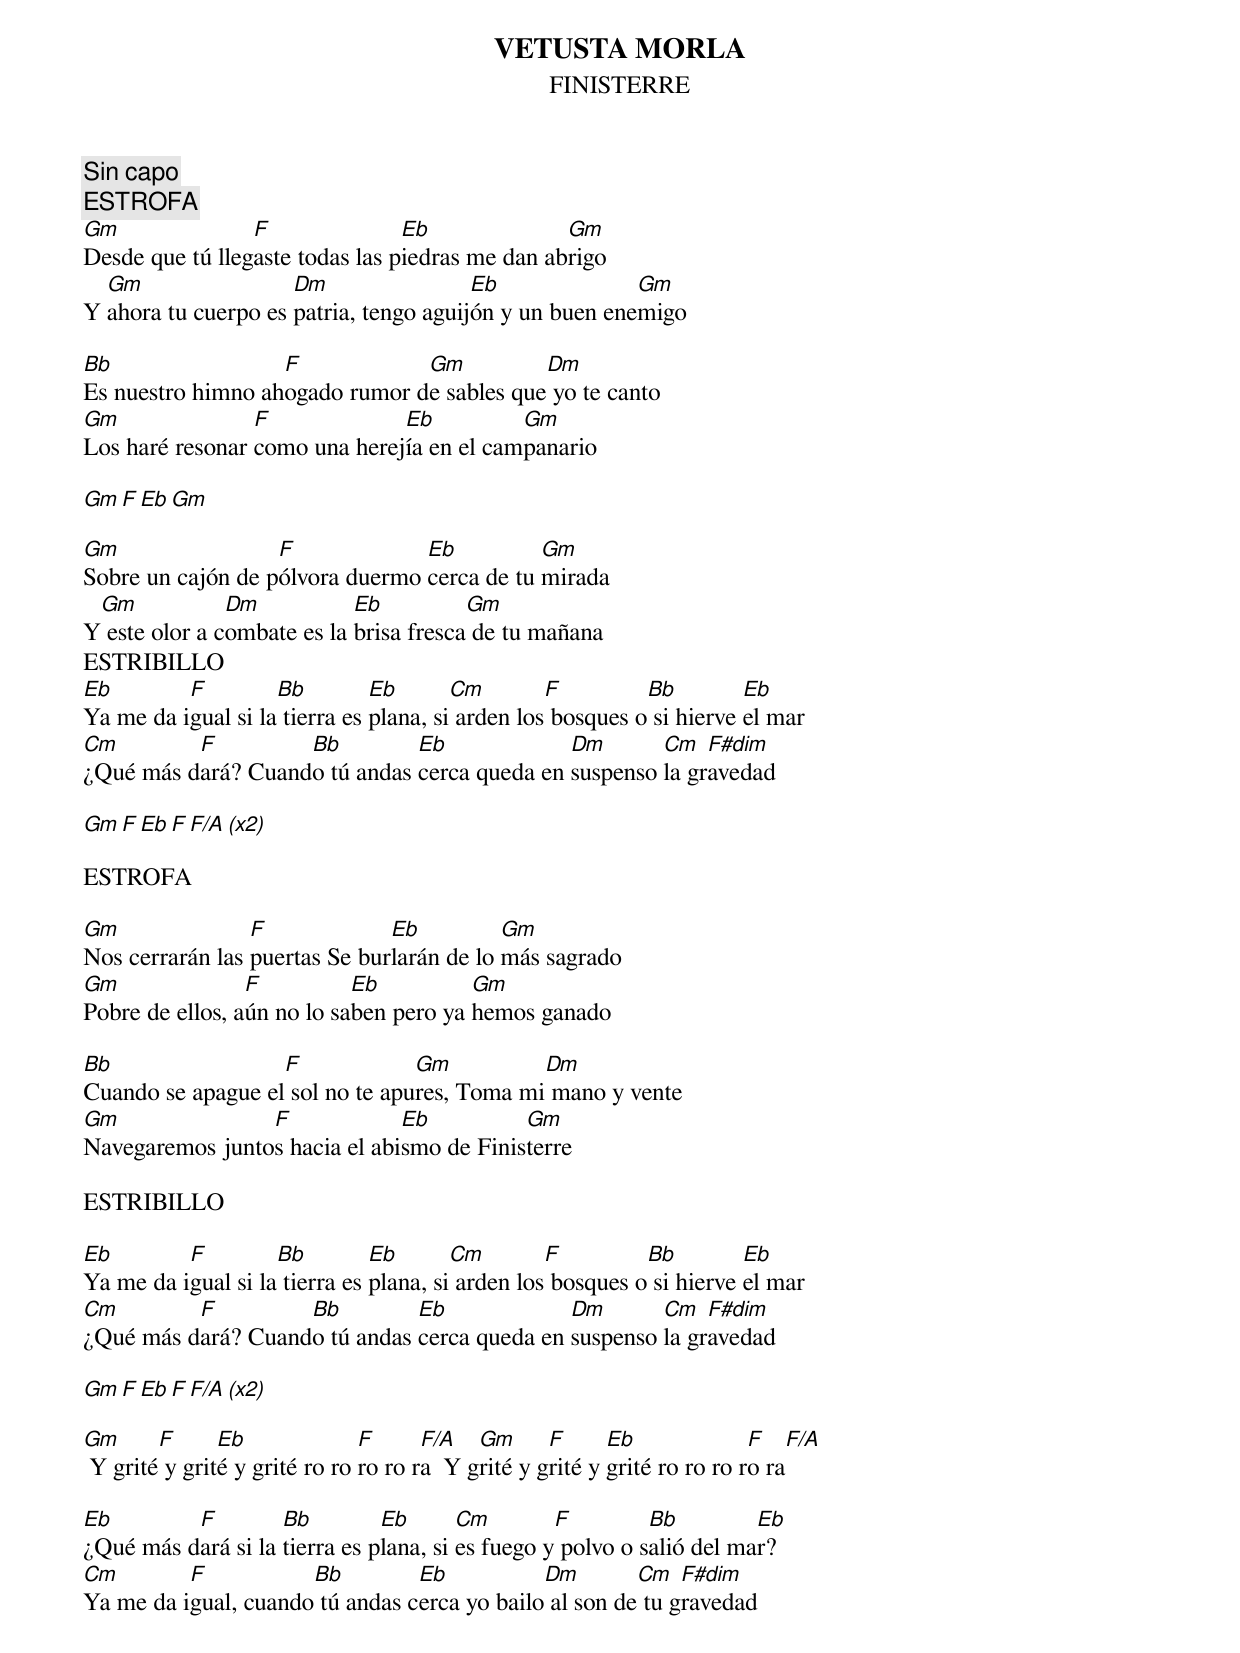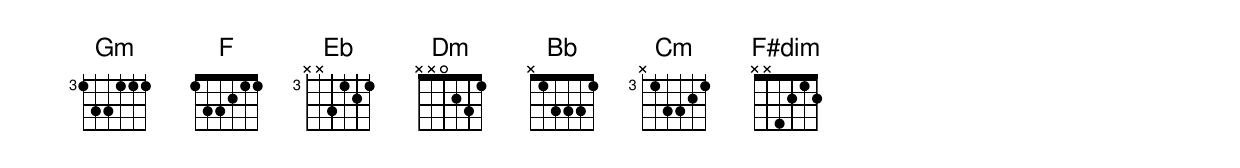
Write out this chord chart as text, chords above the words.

VETUSTA MORLA
FINISTERRE
Sin capo
ESTROFA
Gm               F               Eb              Gm
Desde que tú llegaste todas las piedras me dan abrigo
  Gm                 Dm                 Eb              Gm
Y ahora tu cuerpo es patria, tengo aguijón y un buen enemigo

Bb                 F            Gm          Dm
Es nuestro himno ahogado rumor de sables que yo te canto
Gm               F             Eb          Gm
Los haré resonar como una herejía en el campanario

Gm F Eb Gm

Gm                 F             Eb          Gm
Sobre un cajón de pólvora duermo cerca de tu mirada
 Gm            Dm           Eb          Gm
Y este olor a combate es la brisa fresca de tu mañana
ESTRIBILLO
Eb        F         Bb         Eb       Cm        F         Bb         Eb
Ya me da igual si la tierra es plana, si arden los bosques o si hierve el mar
Cm        F         Bb         Eb             Dm       Cm   F#dim
¿Qué más dará? Cuando tú andas cerca queda en suspenso la gravedad

Gm F Eb F F/A (x2)

ESTROFA

Gm               F             Eb          Gm
Nos cerrarán las puertas Se burlarán de lo más sagrado
Gm               F          Eb          Gm
Pobre de ellos, aún no lo saben pero ya hemos ganado

Bb                 F             Gm          Dm
Cuando se apague el sol no te apures, Toma mi mano y vente
Gm               F             Eb          Gm
Navegaremos juntos hacia el abismo de Finisterre

ESTRIBILLO

Eb        F         Bb         Eb       Cm        F         Bb         Eb
Ya me da igual si la tierra es plana, si arden los bosques o si hierve el mar
Cm        F         Bb         Eb             Dm       Cm   F#dim
¿Qué más dará? Cuando tú andas cerca queda en suspenso la gravedad

Gm F Eb F F/A (x2)

Gm      F      Eb              F      F/A   Gm      F      Eb              F      F/A
 Y grité y grité y grité ro ro ro ro ra  Y grité y grité y grité ro ro ro ro ra

Eb        F         Bb         Eb       Cm        F         Bb         Eb
¿Qué más dará si la tierra es plana, si es fuego y polvo o salió del mar?
Cm        F           Bb         Eb           Dm        Cm   F#dim
Ya me da igual, cuando tú andas cerca yo bailo al son de tu gravedad
